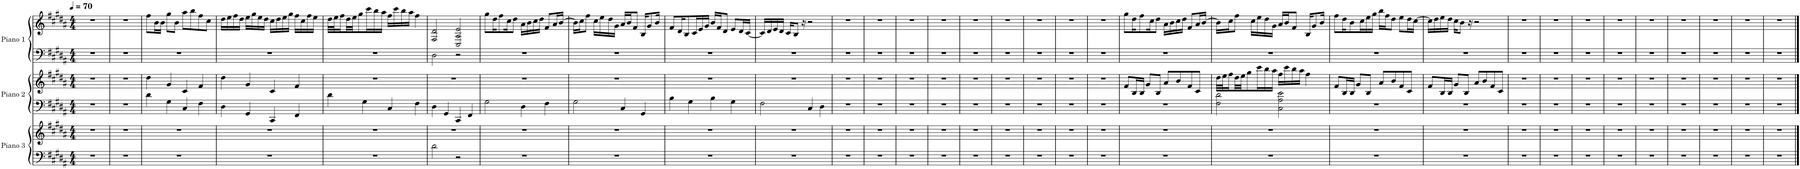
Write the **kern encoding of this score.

**kern	**kern	**kern	**kern	**kern	**kern
*part3	*part3	*part2	*part2	*part1	*part1
*staff6	*staff5	*staff4	*staff3	*staff2	*staff1
*I"Piano 3	*	*I"Piano 2	*	*I"Piano 1	*
*I'Pno. 3	*	*I'Pno. 2	*	*I'Pno. 1	*
*clefF4	*clefG2	*clefF4	*clefG2	*clefF4	*clefG2
*k[f#c#g#d#a#]	*k[f#c#g#d#a#]	*k[f#c#g#d#a#]	*k[f#c#g#d#a#]	*k[f#c#g#d#a#]	*k[f#c#g#d#a#]
*M4/4	*M4/4	*M4/4	*M4/4	*M4/4	*M4/4
*MM70	*MM70	*MM70	*MM70	*MM70	*MM70
=1	=1	=1	=1	=1	=1
1r	1r	1r	1r	1r	1r
=2	=2	=2	=2	=2	=2
1r	1r	1r	1r	1r	1r
=3	=3	=3	=3	=3	=3
1r	1r	4d#\	4dd#\	1r	8ff#\L
.	.	.	.	.	16b\L
.	.	.	.	.	16b\JJ
.	.	4G#\	4g#/	.	8gg#\L
.	.	.	.	.	8b\J
.	.	4C#/	4c#/	.	8aa#\L
.	.	.	.	.	8bb\
.	.	4F#\	4f#/	.	8ff#\
.	.	.	.	.	8cc#\J
=4	=4	=4	=4	=4	=4
1r	1r	4D#\	4dd#\	1r	16dd#\LL
.	.	.	.	.	16ee\
.	.	.	.	.	16ff#\
.	.	.	.	.	16dd#\JJ
.	.	4GG#/	4g#/	.	16ee\LL
.	.	.	.	.	16gg#\
.	.	.	.	.	16ee\
.	.	.	.	.	16dd#\JJ
.	.	4CC#/	4c#/	.	16cc#\LL
.	.	.	.	.	16dd#\
.	.	.	.	.	16ee\
.	.	.	.	.	16gg#\JJ
.	.	4FF#/	4f#/	.	16ff#\LL
.	.	.	.	.	16cc#\
.	.	.	.	.	16ff#\
.	.	.	.	.	16ee\JJ
=5	=5	=5	=5	=5	=5
1r	1r	4d#\	1r	1r	32dd#\LLL
.	.	.	.	.	32ee\J
.	.	.	.	.	16ff#\
.	.	.	.	.	32dd#\L
.	.	.	.	.	32ee\JJ
.	.	.	.	.	8gg#\
.	.	4G#\	.	.	.
.	.	.	.	.	16ccc#\L
.	.	.	.	.	16bb\
.	.	.	.	.	16aa#\JJ
.	.	4C#/	.	.	16ff#\LL
.	.	.	.	.	16ccc#\
.	.	.	.	.	16bb\
.	.	.	.	.	16aa#\JJ
.	.	4F#\	.	.	4ff#\
=6	=6	=6	=6	=6	=6
2d#\	1r	4D#\	1r	2D#\	2F#/ 2d#/
.	.	4GG#/	.	.	.
2r	.	4CC#/	.	2r	2C#/ 2A#/ 2e/
.	.	4FF#/	.	.	.
=7	=7	=7	=7	=7	=7
1r	1r	2G#\	1r	1r	8gg#\L
.	.	.	.	.	16dd#\K
.	.	.	.	.	8ff#\
.	.	.	.	.	16cc#\K
.	.	.	.	.	8dd#\J
.	.	4D#\	.	.	16a#\LL
.	.	.	.	.	16b\
.	.	.	.	.	16cc#\
.	.	.	.	.	16dd#\JJ
.	.	4F#\	.	.	8f#/L
.	.	.	.	.	16a#/L
.	.	.	.	.	[16b/JJ
=8	=8	=8	=8	=8	=8
1r	1r	2G#\	1r	1r	16b\LL]
.	.	.	.	.	16cc#\J
.	.	.	.	.	8ff#\J
.	.	.	.	.	16cc#\LL
.	.	.	.	.	16ee\
.	.	.	.	.	16dd#\
.	.	.	.	.	16g#\JJ
.	.	4C#/	.	.	16a#/LL
.	.	.	.	.	16b/J
.	.	.	.	.	8f#/J
.	.	4GG#/	.	.	16B/KL
.	.	.	.	.	8g#/
.	.	.	.	.	16b/Jk
=9	=9	=9	=9	=9	=9
1r	1r	4B\	1r	1r	8f#/L
.	.	.	.	.	16d#/K
.	.	.	.	.	8B/
.	.	4G#\	.	.	.
.	.	.	.	.	16c#/L
.	.	.	.	.	16e/
.	.	.	.	.	16g#/JJ
.	.	4B\	.	.	16b/LL
.	.	.	.	.	16f#/J
.	.	.	.	.	8d#/J
.	.	4G#\	.	.	8e/L
.	.	.	.	.	16d#/L
.	.	.	.	.	[16c#/JJ
=10	=10	=10	=10	=10	=10
1r	1r	2F#\	1r	1r	16c#/LL]
.	.	.	.	.	16d#/
.	.	.	.	.	16e/
.	.	.	.	.	16d#/JJ
.	.	.	.	.	16c#/KL
.	.	.	.	.	8B/J
.	.	.	.	.	16r
.	.	4C#/	.	.	2r
.	.	4D#\	.	.	.
=11	=11	=11	=11	=11	=11
1r	1r	1r	1r	1r	1r
=12	=12	=12	=12	=12	=12
1r	1r	1r	1r	1r	1r
=13	=13	=13	=13	=13	=13
1r	1r	1r	1r	1r	1r
=14	=14	=14	=14	=14	=14
1r	1r	1r	1r	1r	1r
=15	=15	=15	=15	=15	=15
1r	1r	1r	1r	1r	1r
=16	=16	=16	=16	=16	=16
1r	1r	1r	1r	1r	1r
=17	=17	=17	=17	=17	=17
1r	1r	1r	1r	1r	1r
=18	=18	=18	=18	=18	=18
1r	1r	1r	1r	1r	1r
=19	=19	=19	=19	=19	=19
1r	1r	1r	1r	1r	1r
=20	=20	=20	=20	=20	=20
1r	1r	1r	8f#/L	1r	8gg#\L
.	.	.	16B/L	.	16dd#\K
.	.	.	16B/JJ	.	8ff#\
.	.	.	8g#/L	.	.
.	.	.	.	.	16cc#\K
.	.	.	8B/J	.	8dd#\J
.	.	.	8a#/L	.	16a#\LL
.	.	.	.	.	16b\
.	.	.	8b/	.	16cc#\
.	.	.	.	.	16dd#\JJ
.	.	.	8f#/	.	8f#/L
.	.	.	8c#/J	.	16a#/L
.	.	.	.	.	[16b/JJ
=21	=21	=21	=21	=21	=21
1r	1r	2F#\ 2d#\	32dd#\LLL	1r	16b\LL]
.	.	.	32ee\J	.	.
.	.	.	16ff#\	.	16cc#\J
.	.	.	32dd#\L	.	8ff#\J
.	.	.	32ee\JJ	.	.
.	.	.	8gg#\	.	.
.	.	.	.	.	16cc#\LL
.	.	.	16ccc#\L	.	16ee\
.	.	.	16bb\	.	16dd#\
.	.	.	16aa#\JJ	.	16g#\JJ
.	.	2C#\ 2A#\ 2e\	16ff#\LL	.	16a#/LL
.	.	.	16ccc#\	.	16b/J
.	.	.	16bb\	.	8f#/J
.	.	.	16aa#\JJ	.	.
.	.	.	4ff#\	.	16B/KL
.	.	.	.	.	8g#/
.	.	.	.	.	16b/Jk
=22	=22	=22	=22	=22	=22
1r	1r	1r	8f#/L	1r	8ff#\L
.	.	.	16B/L	.	16dd#\K
.	.	.	16B/JJ	.	8b\
.	.	.	8g#/L	.	.
.	.	.	.	.	16cc#\L
.	.	.	8B/J	.	16ee\
.	.	.	.	.	16gg#\JJ
.	.	.	8a#/L	.	16bb\LL
.	.	.	.	.	16ff#\J
.	.	.	8b/	.	8dd#\J
.	.	.	8f#/	.	8ee\L
.	.	.	8c#/J	.	16dd#\L
.	.	.	.	.	[16cc#\JJ
=23	=23	=23	=23	=23	=23
1r	1r	1r	8f#/L	1r	16cc#\LL]
.	.	.	.	.	16dd#\
.	.	.	16B/L	.	16ee\
.	.	.	16B/JJ	.	16dd#\JJ
.	.	.	8g#/L	.	16cc#\KL
.	.	.	.	.	8b\J
.	.	.	8B/J	.	.
.	.	.	.	.	16r
.	.	.	8a#/L	.	2r
.	.	.	8b/	.	.
.	.	.	8f#/	.	.
.	.	.	8c#/J	.	.
=24	=24	=24	=24	=24	=24
1r	1r	1r	1r	1r	1r
=25	=25	=25	=25	=25	=25
1r	1r	1r	1r	1r	1r
=26	=26	=26	=26	=26	=26
1r	1r	1r	1r	1r	1r
=27	=27	=27	=27	=27	=27
1r	1r	1r	1r	1r	1r
=28	=28	=28	=28	=28	=28
1r	1r	1r	1r	1r	1r
=29	=29	=29	=29	=29	=29
1r	1r	1r	1r	1r	1r
=30	=30	=30	=30	=30	=30
1r	1r	1r	1r	1r	1r
=31	=31	=31	=31	=31	=31
1r	1r	1r	1r	1r	1r
=32	=32	=32	=32	=32	=32
1r	1r	1r	1r	1r	1r
==	==	==	==	==	==
*-	*-	*-	*-	*-	*-
